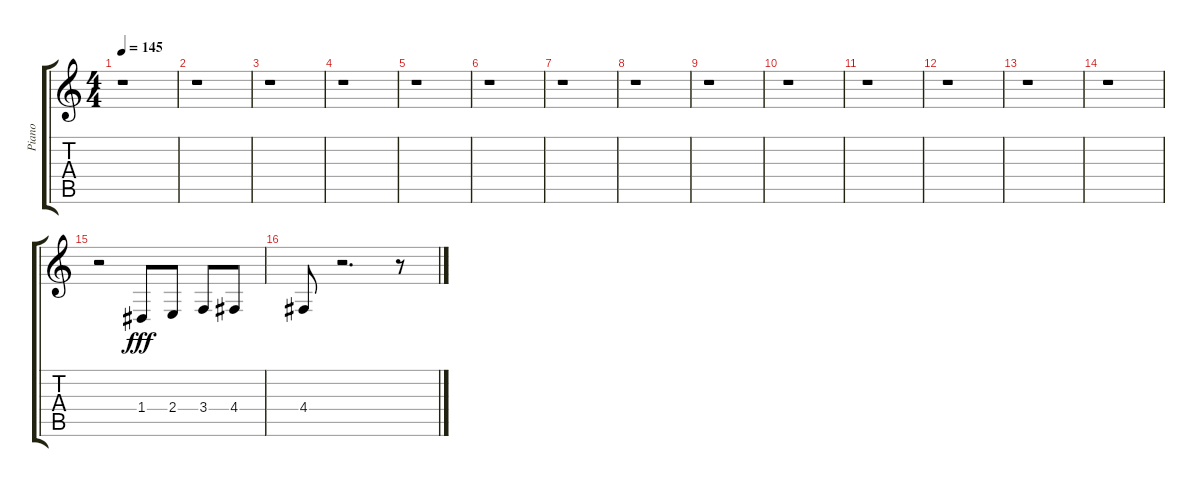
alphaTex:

\track ("Piano" "Piano") {instrument electricgrandpiano}
\staff {score tabs}
\tuning (E4 B3 G3 D3 A2 E2) {hide}
\ts (4 4)
\tempo 145
\clef g2
\ks c
r.1{dy fff} |
r.1 |
r.1 |
r.1 |
r.1 |
r.1 |
r.1 |
r.1 |
r.1 |
r.1 |
r.1 |
r.1 |
r.1 |
r.1 |
r.2 1.4.8 2.4.8 3.4.8 4.4.8 |
4.4.8 r.2{d} r.8
